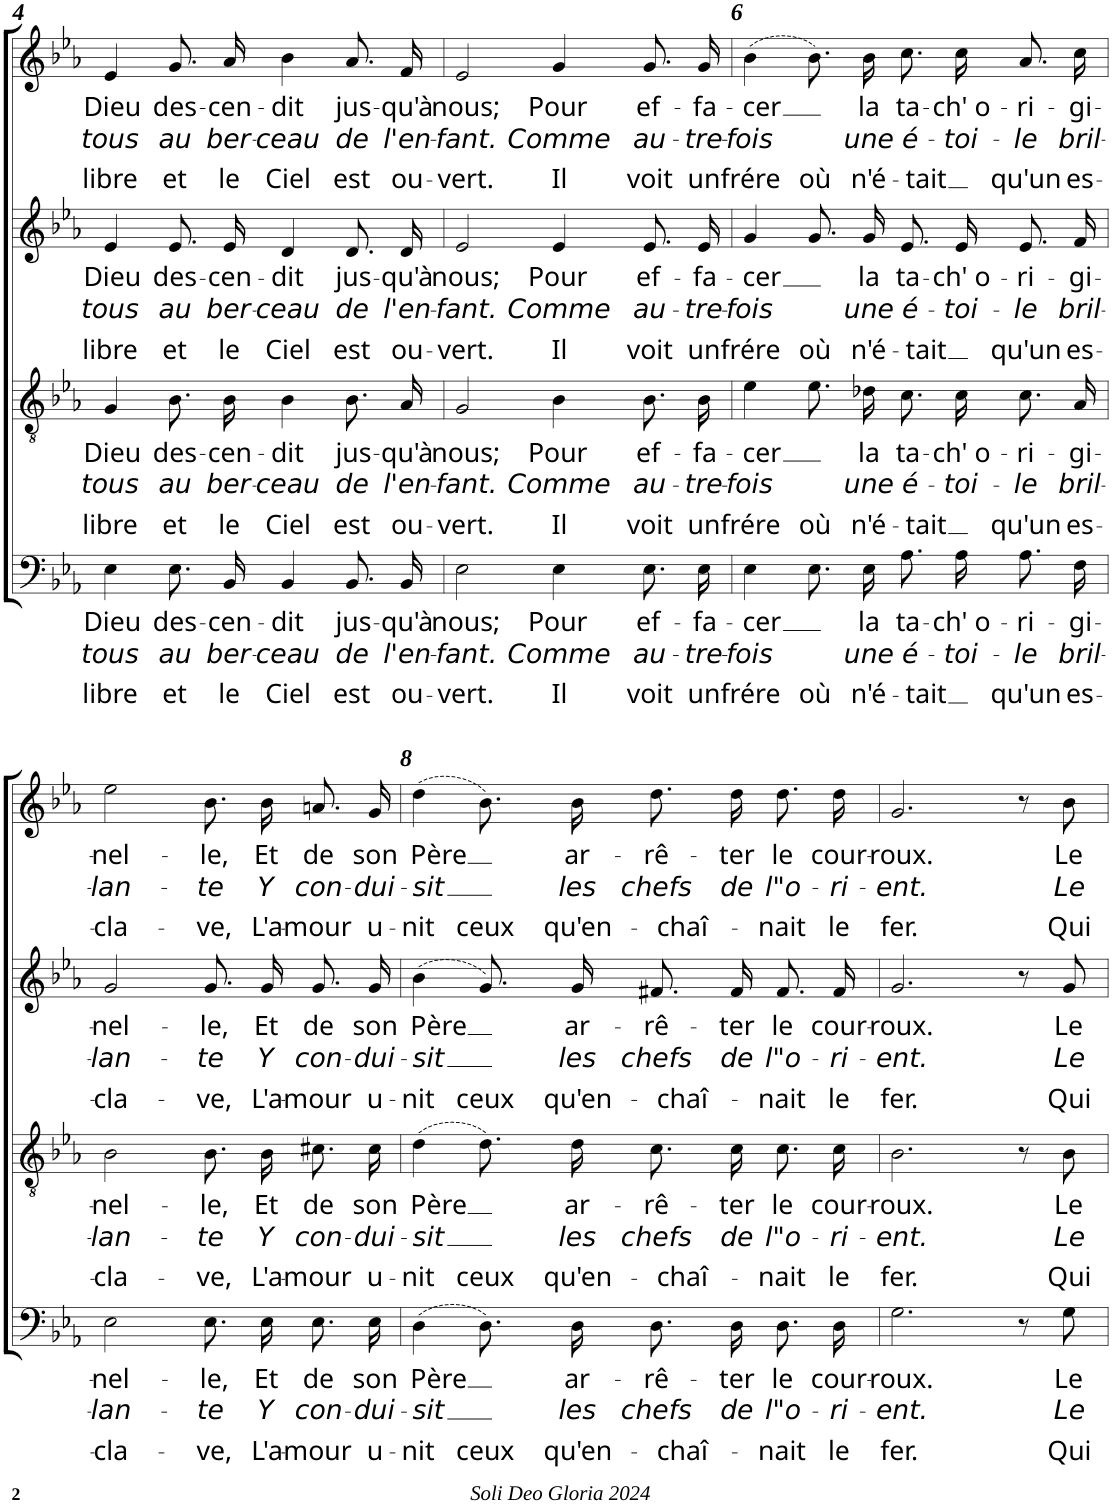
**kern	**text	**text	**text	**kern	**text	**text	**text	**kern	**text	**text	**text	**kern	**text	**text	**text
*part4	*part4	*part4	*part4	*part3	*part3	*part3	*part3	*part2	*part2	*part2	*part2	*part1	*part1	*part1	*part1
*staff4	*staff4	*staff4	*staff4	*staff3	*staff3	*staff3	*staff3	*staff2	*staff2	*staff2	*staff2	*staff1	*staff1	*staff1	*staff1
*I"Bas	*	*	*	*I"Tenor	*	*	*	*I"Alt	*	*	*	*I"Sopraan	*	*	*
*I'B	*	*	*	*I'T	*	*	*	*I'A	*	*	*	*	*	*	*
!!LO:PB:g=z
*clefF4	*	*	*	*clefGv2	*	*	*	*clefG2	*	*	*	*clefG2	*	*	*
*k[b-e-a-]	*	*	*	*k[b-e-a-]	*	*	*	*k[b-e-a-]	*	*	*	*k[b-e-a-]	*	*	*
*E-:	*	*	*	*E-:	*	*	*	*E-:	*	*	*	*E-:	*	*	*
*M4/4	*	*	*	*M4/4	*	*	*	*M4/4	*	*	*	*M4/4	*	*	*
*met(c)	*	*	*	*met(c)	*	*	*	*met(c)	*	*	*	*met(c)	*	*	*
=4	=4	=4	=4	=4	=4	=4	=4	=4	=4	=4	=4	=4	=4	=4	=4
!	!LO:LY:b	!LO:LY:b	!LO:LY:b	!	!LO:LY:b	!LO:LY:b	!LO:LY:b	!	!LO:LY:b	!LO:LY:b	!LO:LY:b	!	!LO:LY:b	!LO:LY:b	!LO:LY:b
4E-\	Dieu	tous	libre	4G/	Dieu	tous	libre	4e-/	Dieu	tous	libre	4e-/	Dieu	tous	libre
!	!LO:LY:b	!LO:LY:b	!LO:LY:b	!	!LO:LY:b	!LO:LY:b	!LO:LY:b	!	!LO:LY:b	!LO:LY:b	!LO:LY:b	!	!LO:LY:b	!LO:LY:b	!LO:LY:b
8.E-/L	des-	au	et	8.B-\L	des-	au	et	8.e-/L	des-	au	et	8.g/L	des-	au	et
!	!LO:LY:b	!LO:LY:b	!LO:LY:b	!	!LO:LY:b	!LO:LY:b	!LO:LY:b	!	!LO:LY:b	!LO:LY:b	!LO:LY:b	!	!LO:LY:b	!LO:LY:b	!LO:LY:b
16BB-/Jk	-cen-	ber-	le	16B-\Jk	-cen-	ber-	le	16e-/Jk	-cen-	ber-	le	16a-/Jk	-cen-	ber-	le
!	!LO:LY:b	!LO:LY:b	!LO:LY:b	!	!LO:LY:b	!LO:LY:b	!LO:LY:b	!	!LO:LY:b	!LO:LY:b	!LO:LY:b	!	!LO:LY:b	!LO:LY:b	!LO:LY:b
4BB-/	-dit	-ceau	Ciel	4B-\	-dit	-ceau	Ciel	4d/	-dit	-ceau	Ciel	4b-\	-dit	-ceau	Ciel
!	!LO:LY:b	!LO:LY:b	!LO:LY:b	!	!LO:LY:b	!LO:LY:b	!LO:LY:b	!	!LO:LY:b	!LO:LY:b	!LO:LY:b	!	!LO:LY:b	!LO:LY:b	!LO:LY:b
8.BB-/L	jus-	de	est	8.B-/L	jus-	de	est	8.d/L	jus-	de	est	8.a-/L	jus-	de	est
!	!LO:LY:b	!LO:LY:b	!LO:LY:b	!	!LO:LY:b	!LO:LY:b	!LO:LY:b	!	!LO:LY:b	!LO:LY:b	!LO:LY:b	!	!LO:LY:b	!LO:LY:b	!LO:LY:b
16BB-/Jk	-qu'à	l'en-	ou-	16A-/Jk	-qu'à	l'en-	ou-	16d/Jk	-qu'à	l'en-	ou-	16f/Jk	-qu'à	l'en-	ou-
=5	=5	=5	=5	=5	=5	=5	=5	=5	=5	=5	=5	=5	=5	=5	=5
!	!LO:LY:b	!LO:LY:b	!LO:LY:b	!	!LO:LY:b	!LO:LY:b	!LO:LY:b	!	!LO:LY:b	!LO:LY:b	!LO:LY:b	!	!LO:LY:b	!LO:LY:b	!LO:LY:b
2E-\	nous;	-fant.	-vert.	2G/	nous;	-fant.	-vert.	2e-/	nous;	-fant.	-vert.	2e-/	nous;	-fant.	-vert.
!	!LO:LY:b	!LO:LY:b	!LO:LY:b	!	!LO:LY:b	!LO:LY:b	!LO:LY:b	!	!LO:LY:b	!LO:LY:b	!LO:LY:b	!	!LO:LY:b	!LO:LY:b	!LO:LY:b
4E-\	Pour	Comme	Il	4B-\	Pour	Comme	Il	4e-/	Pour	Comme	Il	4g/	Pour	Comme	Il
!	!LO:LY:b	!LO:LY:b	!LO:LY:b	!	!LO:LY:b	!LO:LY:b	!LO:LY:b	!	!LO:LY:b	!LO:LY:b	!LO:LY:b	!	!LO:LY:b	!LO:LY:b	!LO:LY:b
8.E-\L	ef-	au-	voit	8.B-\L	ef-	au-	voit	8.e-/L	ef-	au-	voit	8.g/L	ef-	au-	voit
!	!LO:LY:b	!LO:LY:b	!LO:LY:b	!	!LO:LY:b	!LO:LY:b	!LO:LY:b	!	!LO:LY:b	!LO:LY:b	!LO:LY:b	!	!LO:LY:b	!LO:LY:b	!LO:LY:b
16E-\Jk	-fa-	-tre-	un	16B-\Jk	-fa-	-tre-	un	16e-/Jk	-fa-	-tre-	un	16g/Jk	-fa-	-tre-	un
=6	=6	=6	=6	=6	=6	=6	=6	=6	=6	=6	=6	=6	=6	=6	=6
!	!LO:LY:b	!LO:LY:b	!LO:LY:b	!	!LO:LY:b	!LO:LY:b	!LO:LY:b	!	!LO:LY:b	!LO:LY:b	!LO:LY:b	!	!LO:LY:b	!LO:LY:b	!LO:LY:b
4E-\	-cer	-fois	frére	4e-\	-cer	-fois	frére	4g/	-cer	-fois	frére	(4b-\	-cer	-fois	frére
!	!	!	!LO:LY:b	!	!	!	!LO:LY:b	!	!	!	!LO:LY:b	!	!	!	!LO:LY:b
8.E-\L	.	.	où	8.e-\L	.	.	où	8.g/L	.	.	où	8.b-\L)	.	.	où
!	!LO:LY:b	!LO:LY:b	!LO:LY:b	!	!LO:LY:b	!LO:LY:b	!LO:LY:b	!	!LO:LY:b	!LO:LY:b	!LO:LY:b	!	!LO:LY:b	!LO:LY:b	!LO:LY:b
16E-\Jk	la	une	n'é-	16d-X\Jk	la	une	n'é-	16g/Jk	la	une	n'é-	16b-\Jk	la	une	n'é-
!	!LO:LY:b	!LO:LY:b	!LO:LY:b	!	!LO:LY:b	!LO:LY:b	!LO:LY:b	!	!LO:LY:b	!LO:LY:b	!LO:LY:b	!	!LO:LY:b	!LO:LY:b	!LO:LY:b
8.A-\L	ta-	-é-	-tait	8.c\L	ta-	-é-	-tait	8.e-/L	ta-	-é-	-tait	8.cc\L	ta-	-é-	-tait
!	!LO:LY:b	!LO:LY:b	!	!	!LO:LY:b	!LO:LY:b	!	!	!LO:LY:b	!LO:LY:b	!	!	!LO:LY:b	!LO:LY:b	!
16A-\Jk	ch' o-	-toi-	.	16c\Jk	ch' o-	-toi-	.	16e-/Jk	ch' o-	-toi-	.	16cc\Jk	ch' o-	-toi-	.
!	!LO:LY:b	!LO:LY:b	!LO:LY:b	!	!LO:LY:b	!LO:LY:b	!LO:LY:b	!	!LO:LY:b	!LO:LY:b	!LO:LY:b	!	!LO:LY:b	!LO:LY:b	!LO:LY:b
8.A-\L	-ri-	-le	qu'un	8.c\L	-ri-	-le	qu'un	8.e-/L	-ri-	-le	qu'un	8.a-\L	-ri-	-le	qu'un
!	!LO:LY:b	!LO:LY:b	!LO:LY:b	!	!LO:LY:b	!LO:LY:b	!LO:LY:b	!	!LO:LY:b	!LO:LY:b	!LO:LY:b	!	!LO:LY:b	!LO:LY:b	!LO:LY:b
16F\Jk	-gi-	bril-	es-	16A-\Jk	-gi-	bril-	es-	16f/Jk	-gi-	bril-	es-	16cc\Jk	-gi-	bril-	es-
!!LO:LB:g=z
=7	=7	=7	=7	=7	=7	=7	=7	=7	=7	=7	=7	=7	=7	=7	=7
!	!LO:LY:b	!LO:LY:b	!LO:LY:b	!	!LO:LY:b	!LO:LY:b	!LO:LY:b	!	!LO:LY:b	!LO:LY:b	!LO:LY:b	!	!LO:LY:b	!LO:LY:b	!LO:LY:b
2E-\	-nel-	-lan-	-cla-	2B-\	-nel-	-lan-	-cla-	2g/	-nel-	-lan-	-cla-	2ee-\	-nel-	-lan-	-cla-
!	!LO:LY:b	!LO:LY:b	!LO:LY:b	!	!LO:LY:b	!LO:LY:b	!LO:LY:b	!	!LO:LY:b	!LO:LY:b	!LO:LY:b	!	!LO:LY:b	!LO:LY:b	!LO:LY:b
8.E-\L	-le,	-te	-ve,	8.B-\L	-le,	-te	-ve,	8.g/L	-le,	-te	-ve,	8.b-\L	-le,	-te	-ve,
!	!LO:LY:b	!LO:LY:b	!LO:LY:b	!	!LO:LY:b	!LO:LY:b	!LO:LY:b	!	!LO:LY:b	!LO:LY:b	!LO:LY:b	!	!LO:LY:b	!LO:LY:b	!LO:LY:b
16E-\Jk	Et	Y	L'a-	16B-\Jk	Et	Y	L'a-	16g/Jk	Et	Y	L'a-	16b-\Jk	Et	Y	L'a-
!	!LO:LY:b	!LO:LY:b	!LO:LY:b	!	!LO:LY:b	!LO:LY:b	!LO:LY:b	!	!LO:LY:b	!LO:LY:b	!LO:LY:b	!	!LO:LY:b	!LO:LY:b	!LO:LY:b
8.E-\L	de	con-	-mour	8.c#X\L	de	con-	-mour	8.g/L	de	con-	-mour	8.an/L	de	con-	-mour
!	!LO:LY:b	!LO:LY:b	!LO:LY:b	!	!LO:LY:b	!LO:LY:b	!LO:LY:b	!	!LO:LY:b	!LO:LY:b	!LO:LY:b	!	!LO:LY:b	!LO:LY:b	!LO:LY:b
16E-\Jk	son	-dui-	u-	16c#\Jk	son	-dui-	u-	16g/Jk	son	-dui-	u-	16g/Jk	son	-dui-	u-
=8	=8	=8	=8	=8	=8	=8	=8	=8	=8	=8	=8	=8	=8	=8	=8
!	!LO:LY:b	!LO:LY:b	!LO:LY:b	!	!LO:LY:b	!LO:LY:b	!LO:LY:b	!	!LO:LY:b	!LO:LY:b	!LO:LY:b	!	!LO:LY:b	!LO:LY:b	!LO:LY:b
(>4D\	Père	-sit	-nit	(>4d\	Père	-sit	-nit	(>4b-\	Père	-sit	-nit	(>4dd\	Père	-sit	-nit
!	!	!	!LO:LY:b	!	!	!	!LO:LY:b	!	!	!	!LO:LY:b	!	!	!	!LO:LY:b
8.D\L)	.	.	ceux	8.d\L)	.	.	ceux	8.g/L)	.	.	ceux	8.b-\L)	.	.	ceux
!	!LO:LY:b	!LO:LY:b	!LO:LY:b	!	!LO:LY:b	!LO:LY:b	!LO:LY:b	!	!LO:LY:b	!LO:LY:b	!LO:LY:b	!	!LO:LY:b	!LO:LY:b	!LO:LY:b
16D\Jk	ar-	les	qu'en-	16d\Jk	ar-	les	qu'en-	16g/Jk	ar-	les	qu'en-	16b-\Jk	ar-	les	qu'en-
!	!LO:LY:b	!LO:LY:b	!LO:LY:b	!	!LO:LY:b	!LO:LY:b	!LO:LY:b	!	!LO:LY:b	!LO:LY:b	!LO:LY:b	!	!LO:LY:b	!LO:LY:b	!LO:LY:b
8.D\L	-rê-	chefs	-chaî-	8.c\L	-rê-	chefs	-chaî-	8.f#X/L	-rê-	chefs	-chaî-	8.dd\L	-rê-	chefs	-chaî-
!	!LO:LY:b	!LO:LY:b	!	!	!LO:LY:b	!LO:LY:b	!	!	!LO:LY:b	!LO:LY:b	!	!	!LO:LY:b	!LO:LY:b	!
16D\Jk	-ter	de	.	16c\Jk	-ter	de	.	16f#/Jk	-ter	de	.	16dd\Jk	-ter	de	.
!	!LO:LY:b	!LO:LY:b	!LO:LY:b	!	!LO:LY:b	!LO:LY:b	!LO:LY:b	!	!LO:LY:b	!LO:LY:b	!LO:LY:b	!	!LO:LY:b	!LO:LY:b	!LO:LY:b
8.D\L	le	l"o-	-nait	8.c\L	le	l"o-	-nait	8.f#/L	le	l"o-	-nait	8.dd\L	le	l"o-	-nait
!	!LO:LY:b	!LO:LY:b	!LO:LY:b	!	!LO:LY:b	!LO:LY:b	!LO:LY:b	!	!LO:LY:b	!LO:LY:b	!LO:LY:b	!	!LO:LY:b	!LO:LY:b	!LO:LY:b
16D\Jk	cour-	-ri-	le	16c\Jk	cour-	-ri-	le	16f#/Jk	cour-	-ri-	le	16dd\Jk	cour-	-ri-	le
=9	=9	=9	=9	=9	=9	=9	=9	=9	=9	=9	=9	=9	=9	=9	=9
!	!LO:LY:b	!LO:LY:b	!LO:LY:b	!	!LO:LY:b	!LO:LY:b	!LO:LY:b	!	!LO:LY:b	!LO:LY:b	!LO:LY:b	!	!LO:LY:b	!LO:LY:b	!LO:LY:b
2.G\	-roux.	-ent.	fer.	2.B-\	-roux.	-ent.	fer.	2.g/	-roux.	-ent.	fer.	2.g/	-roux.	-ent.	fer.
8r	.	.	.	8r	.	.	.	8r	.	.	.	8r	.	.	.
!	!LO:LY:b	!LO:LY:b	!LO:LY:b	!	!LO:LY:b	!LO:LY:b	!LO:LY:b	!	!LO:LY:b	!LO:LY:b	!LO:LY:b	!	!LO:LY:b	!LO:LY:b	!LO:LY:b
8G\	Le	Le	Qui	8B-\	Le	Le	Qui	8g/	Le	Le	Qui	8b-\	Le	Le	Qui
=	=	=	=	=	=	=	=	=	=	=	=	=	=	=	=
*-	*-	*-	*-	*-	*-	*-	*-	*-	*-	*-	*-	*-	*-	*-	*-
